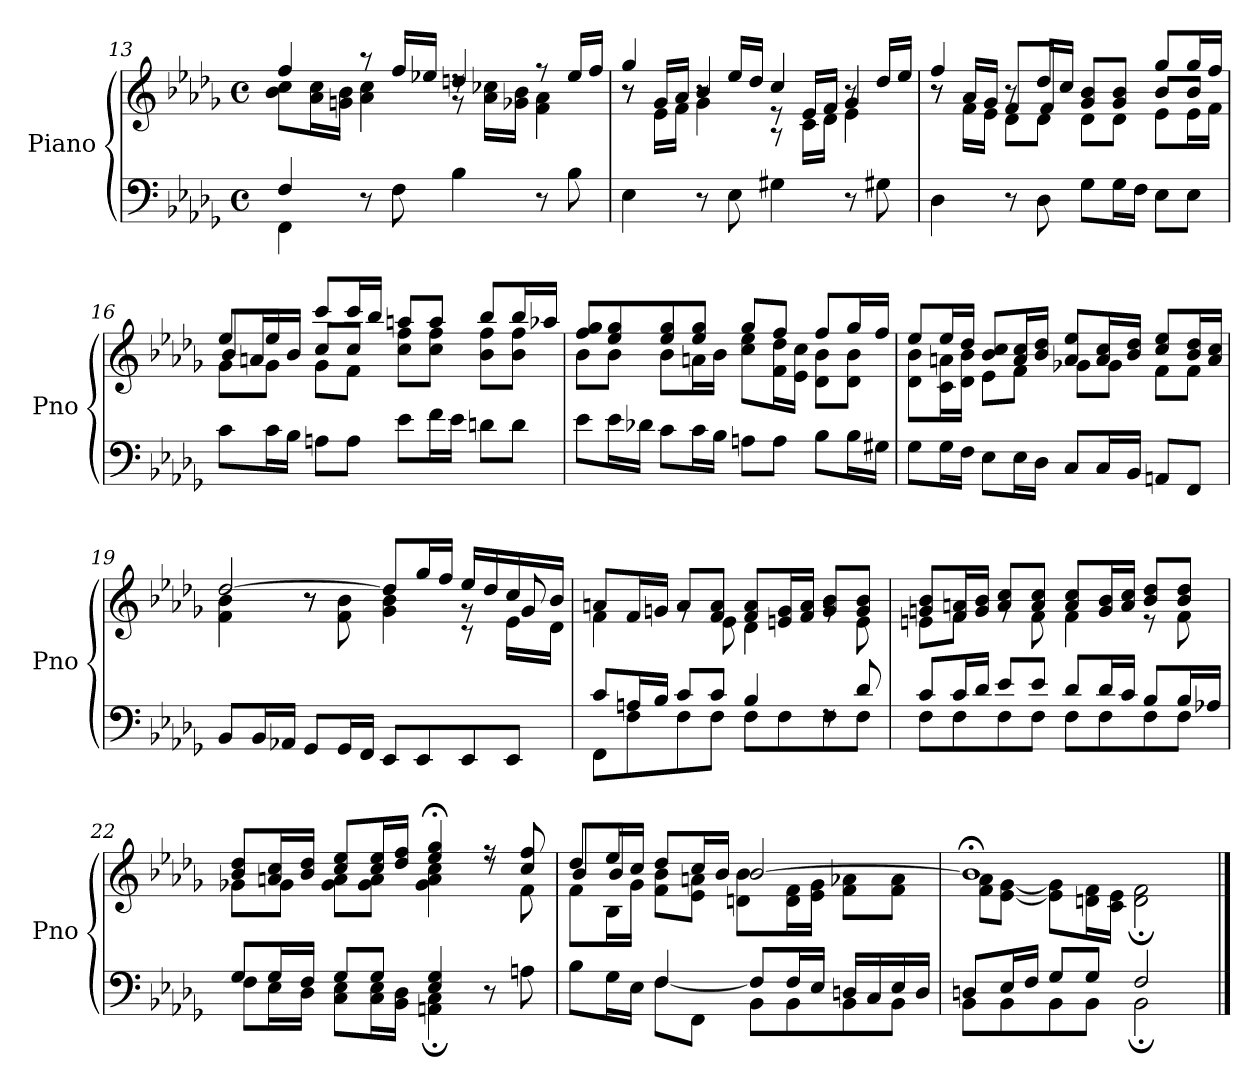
**kern	**kern
*part1	*part1
*staff2	*staff1
*I"Piano	*
*I'Pno	*
!!LO:PB:g=z
*clefF4	*clefG2
*k[b-e-a-d-g-]	*k[b-e-a-d-g-]
*M4/4	*M4/4
*met(c)	*met(c)
=13	=13
*^	*^
*	*^	*	*^
*	*	*	*	*	*^
2ryy	4F/	4FF\	4ff/	8b-\ 8cc\L	2ryy	4ryy
.	.	.	.	16a-\ 16cc\L	.	.
.	.	.	.	16gn\ 16b-\JJ	.	.
.	8r	2.ryy	8r	4a-\ 4cc\	.	2.ryy
.	8F\	.	16ff/LL	.	.	.
.	.	.	16ee-X/JJ	.	.	.
8ryy	4B-\	.	4ddn/	8rdd	8rg	.
4.ryy	.	.	.	16a-\ 16cc-X\LL	4.ryy	.
.	.	.	.	16g-X\ 16b-\JJ	.	.
.	8r	.	8r	4f\ 4a-\	.	.
.	8B-\	.	16ee-/LL	.	.	.
.	.	.	16ff/JJ	.	.	.
*v	*v	*v	*	*	*	*
*	*	*	*v	*v
=14	=14	=14	=14
4E-\	4gg-/	8r	8r
.	.	16e-\LL	16g-/LL
.	.	16f\JJ	16a-/JJ
8r	8r	4g-\	4b-/
8E-\	16ee-/LL	.	.
.	16dd-/JJ	.	.
4G#Xi\	4cc/	8re	8rA
.	.	16c\LL	16e-/LL
.	.	16d-\JJ	16f/JJ
8r	8r	4e-\	4g-/
8G#Xi\	16dd-/LL	.	.
.	16ee-/JJ	.	.
!!LO:LB:g=z	!!	!!
=15	=15	=15	=15
*^	*	*	*
2ryy	4D-\	4ff/	8r	8r
.	.	.	16f\LL	16a-/LL
.	.	.	16e-\JJ	16g-/JJ
.	8r	8r	8d-\L	8f/L
.	8D-\	16dd-/LL	8d-\J	8f/J
.	.	16cc/JJ	.	.
4ryy	8G-\L	8g-/ 8b-/L	8d-\L	4ryy
.	16G-\L	8g-/ 8b-/J	8d-\J	.
.	16F\JJ	.	.	.
4ryy	8E-\L	8gg-/L	8e-\L	8b-/L
.	8E-\J	16gg-/L	16e-\L	8b-/J
.	.	16ff/JJ	16f\JJ	.
=16	=16	=16	=16	=16
2ryy	8c\L	8ee-/L	8g-\L	8b-/L
.	16c\L	8ee-/J	8g-\J	16an/L
.	16B-\JJ	.	.	16b-/JJ
.	8An\L	8ccc/L	8g-\L	8cc/L
.	8A\J	16ccc/L	8f\J	8cc/J
.	.	16bb-/JJ	.	.
2ryy	8e-\L	8aan/L	8cc\ 8ff\L	2ryy
.	16f\L	8aa/J	8cc\ 8ff\J	.
.	16e-\JJ	.	.	.
.	8dn\L	8bb-/L	8b-\ 8ff\L	.
.	8d\J	16bb-/L	8b-\ 8ff\J	.
.	.	16aa-X/JJ	.	.
*v	*v	*	*	*
*	*	*v	*v
!!LO:LB:g=z
=17	=17	=17
8e-\L	8ff/ 8gg-/L	8b-\L
16e-\L	8ee-/ 8gg-/	8b-\J
16d-X\JJ	.	.
8c\L	8ee-/ 8gg-/	8b-\L
16c\L	8ee-/ 8gg-/J	16an\L
16B-\JJ	.	16b-\JJ
8An\L	8gg-/L	8cc\ 8ee-\L
8A\J	8ff/J	16f\ 16dd-\L
.	.	16e-\ 16cc\JJ
8B-\L	8ff/L	8d-\ 8b-\L
16B-\L	16gg-/L	8d-\ 8b-\J
16G#Xi\JJ	16ff/JJ	.
=18	=18	=18
8G-\L	8ee-/L	8d-\ 8b-\L
16G-\L	16ee-/L	16c\ 16an\L
16F\JJ	16dd-/JJ	16d-\ 16b-\JJ
8E-\L	8b-/ 8cc/L	8e-\L
16E-\L	16a/ 16cc/L	8f\J
16D-\JJ	16b-/ 16dd-/JJ	.
8C/L	8a/ 8ee-/L	8g-X\L
16C/L	16a/ 16cc/L	8g-\J
16BB-/JJ	16b-/ 16dd-/JJ	.
8AAn/L	8cc/ 8ee-/L	8f\L
8FF/J	16b-/ 16dd-/L	8f\J
.	16a/ 16cc/JJ	.
!!LO:LB:g=z
=19	=19	=19
*^	*	*^
4ryy	8BB-/L	[2dd-/	4f\ 4b-\	4ryy
.	16BB-/L	.	.	.
.	16AA-X/JJ	.	.	.
8ryy	8GG-/L	.	8r	8r
4.ryy	16GG-/L	.	8f\ 8b-\	4.ryy
.	16FF/JJ	.	.	.
.	8EE-/L	8dd-/L]	4g-\ 4b-\	.
.	8EE-/	16gg-/L	.	.
.	.	16ff/JJ	.	.
4ryy	8EE-/	16ee-/LL	8rg	8rc
.	.	16dd-/	.	.
.	8EE-/J	16cc/	16e-\LL	8g-/
.	.	16b-/JJ	16d-\JJ	.
*	*	*	*v	*v
!!LO:LB:g=z
=20	=20	=20	=20
8c/L	8FF\L	8an/L	4f\
16An/L	8F\	16f/L	.
16B-/JJ	.	16gn/JJ	.
8c/L	8F\	8a/L	8rg
8c/J	8F\J	8f/ 8a/J	8e-\
4B-/	8F\L	8f/ 8a/L	4d-\
.	8F\	16en/ 16g/L	.
.	.	16f/ 16a/JJ	.
8rF	8F\	8g/ 8b-/L	8rg
8d-/	8F\J	8g/ 8b-/J	8e\
=21	=21	=21	=21
8c/L	8F\L	8gn/ 8b-/L	8en\L
16c/L	8F\	16f/ 16an/L	8f\J
16d-/JJ	.	16g/ 16b-/JJ	.
8e-/L	8F\	8a/ 8cc/L	8rg
8e-/J	8F\J	8a/ 8cc/J	8f\
8d-/L	8F\L	8a/ 8cc/L	4f\
16d-/L	8F\	16g/ 16b-/L	.
16c/JJ	.	16a/ 16cc/JJ	.
8B-/L	8F\	8b-/ 8dd-/L	8r
16B-/L	8F\J	8b-/ 8dd-/J	8f\
16A-X/JJ	.	.	.
!!LO:LB:g=z
=22	=22	=22	=22
*	*	*	*^
8G-/L	8F\L	8b-/ 8dd-/L	8g-X\L	2.ryy
16G-/L	16E-\L	16an/ 16cc/L	8g-\J	.
16F/JJ	16D-\JJ	16b-/ 16dd-/JJ	.	.
8G-/L	8C\ 8E-\L	8cc/ 8ee-/L	8g-\ 8a\L	.
8G-/J	16C\ 16E-\L	16cc/ 16ee-/L	8g-\ 8a\J	.
.	16BB-\ 16D-\JJ	16dd-/ 16ff/JJ	.	.
4E-/ 4G-/	4AAn\; 4C\;	4ee-/;< 4gg-/;<	4g-\ 4a\ 4cc\	.
8r	4ryy	8r	8rdd	4ryy
8An\	.	8cc/ 8ff/	8f\	.
=23	=23	=23	=23	=23
*	*^	*	*	*^
4ryy	8B-\L	4ryy	8dd-/L	8f\L	8b-/L	4ryy
.	16G-\L	.	16ee-/L	16B-\L	8b-/J	.
.	16E-\JJ	.	16cc/JJ	16g-\JJ	.	.
2.ryy	[4F/	8F\L	8dd-/L	8f\ 8b-\L	2.ryy	2.ryy
.	.	8FF\J	16cc/L	8e-\ 8an\J	.	.
.	.	.	16b-/JJ	.	.	.
.	8F/L]	8BB-\L	[2b-/	8dn\ 8b-\L	.	.
.	16F/L	8BB-\	.	16d\ 16f\L	.	.
.	16E-/JJ	.	.	16e-\ 16g-\JJ	.	.
.	16Dn/LL	8BB-\	.	8f\ 8a-X\L	.	.
.	16C/	.	.	.	.	.
.	16E-/	8BB-\J	.	8f\ 8a-\J	.	.
.	16D/JJ	.	.	.	.	.
*	*v	*v	*	*	*	*
*	*	*	*v	*v	*v
=24	=24	=24	=24
8Dn/L	8BB-\L	1b-;<]	8f\ 8a-\L
16E-/L	8BB-\	.	[8e-\ [8g-\J
16F/JJ	.	.	.
8G-/L	8BB-\	.	8e-\] 8g-\]L
8G-/J	8BB-\J	.	16dn\ 16f\L
.	.	.	16c\ 16e-\JJ
2F/	2BB-;\	.	2d\; 2f\;
*v	*v	*	*
*	*v	*v
==	==
*-	*-
